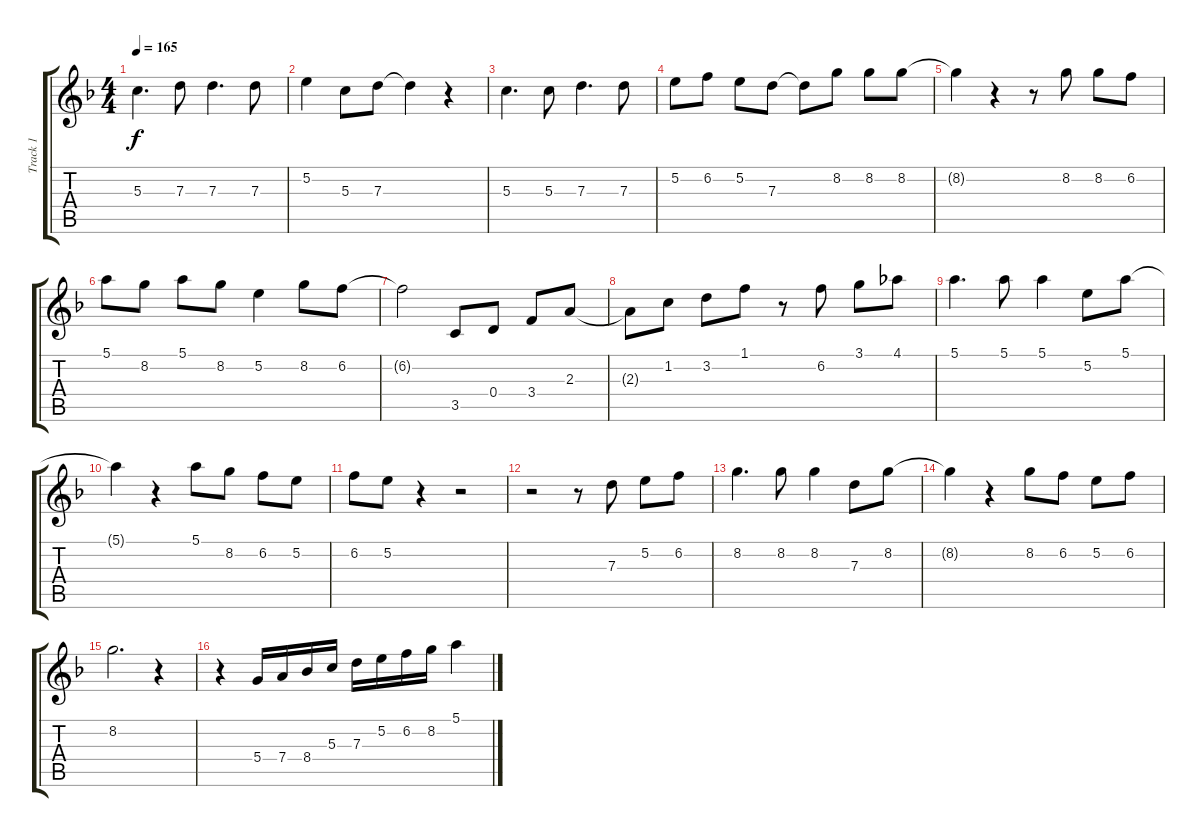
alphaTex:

\track ("Track 1" "Track 1") {instrument electricguitarjazz}
\staff {score tabs}
\tuning (E4 B3 G3 D3 A2 E2) {hide}
\ts (4 4)
\tempo 165
\clef g2
\ks f
5.3.4{d dy f} 7.3.8 7.3.4{d} 7.3.8 |
5.2.4 5.3.8 7.3.8 7.3{t}.4 r.4 |
5.3.4{d} 5.3.8 7.3.4{d} 7.3.8 |
5.2.8 6.2.8 5.2.8 7.3.8 7.3{t}.8 8.2.8 8.2.8 8.2.8 |
8.2{t}.4 r.4 r.8 8.2.8 8.2.8 6.2.8 |
5.1.8 8.2.8 5.1.8 8.2.8 5.2.4 8.2.8 6.2.8 |
6.2{t}.2 3.5.8 0.4.8 3.4.8 2.3.8 |
2.3{t}.8 1.2.8 3.2.8 1.1.8 r.8 6.2.8 3.1.8 4.1.8 |
5.1.4{d} 5.1.8 5.1.4 5.2.8 5.1.8 |
5.1{t}.4 r.4 5.1.8 8.2.8 6.2.8 5.2.8 |
6.2.8 5.2.8 r.4 r.2 |
r.2 r.8 7.3.8 5.2.8 6.2.8 |
8.2.4{d} 8.2.8 8.2.4 7.3.8 8.2.8 |
8.2{t}.4 r.4 8.2.8 6.2.8 5.2.8 6.2.8 |
8.2.2{d} r.4 |
r.4 5.4.16 7.4.16 8.4.16 5.3.16 7.3.16 5.2.16 6.2.16 8.2.16 5.1.4
